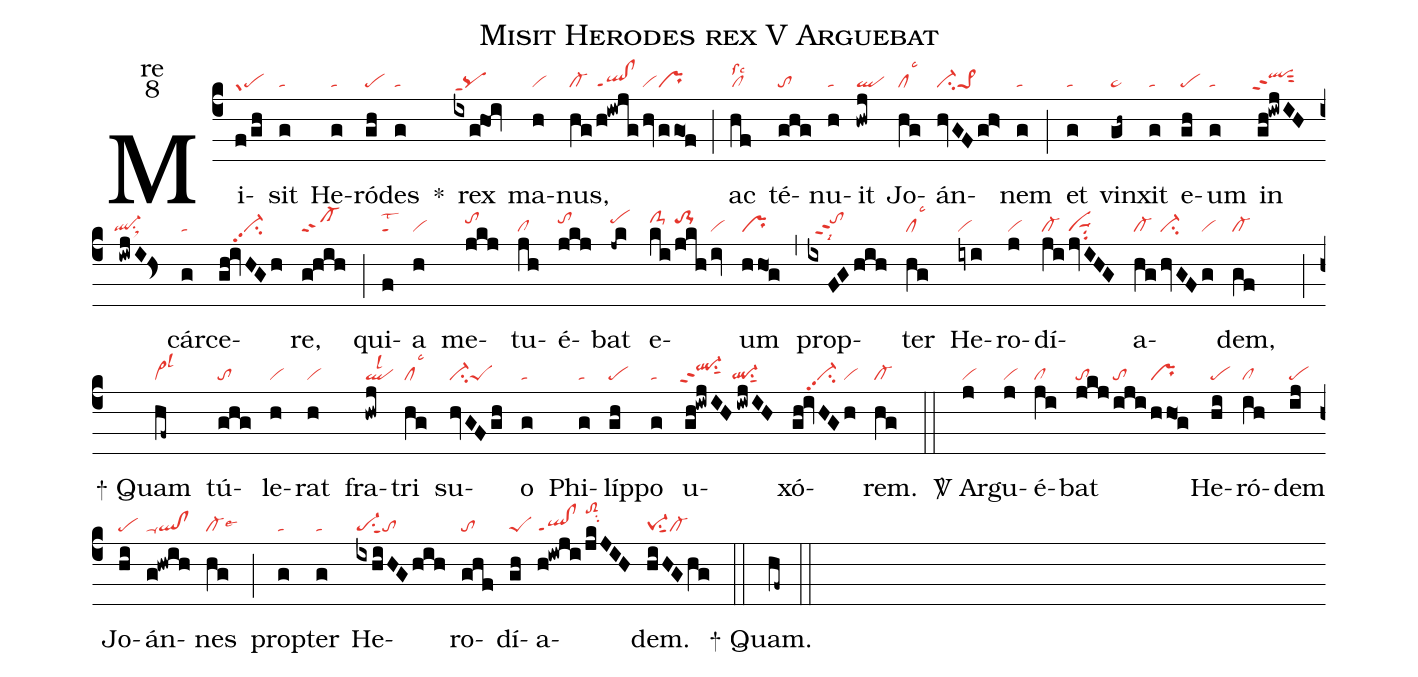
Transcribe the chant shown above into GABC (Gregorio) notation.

name:Misit Herodes rex V Arguebat;
office-part:re;
mode:8;
nabc-lines:1;
%%
(c4) Mi(f/gh|grpe)sit(g|ta) He(g|ta)ró(gh|pe)des(g|ta) <sp>*</sp>() rex(ixg@hoi|pqppt1) ma(h|vi)nus,(hg/|cl-|h!iwjg/|ql!clppt1|hv/|vi|ggo1f|pr) (;) ac(hf|cllssc2) té(ghg|to)nu(h|ta)it(hwj|ql) Jo(hg|cllsc3)án(hvGFgh>|ci-pe>1)nem(g|ta) (;)
et(g|ta) vin(gh~|pe~)xit(g|ta) e(gh|pe)um(g|ta) in(gh!iwjIH|`qlhippt2sut2|iwjI!Hs<|`ql-su1sux1) cár(g|ta)ce(gh!ivHGh|////vi-su2pp2)re,(g!hih|cl-ppt2) (;)
qui(f|talst2)a(h|vi) me(jkj|tohi)tu(jh|cl)é(jkj|tohi)bat(-jk|pehi) e(ki/|clS-hi|jkh/|to-1hi|iv|vi)um(hho1g|pr) (,)
prop(ixFGhih|//tohippt2lsi8)ter(hg|cllsc3) He(iyi|vi)ro(j|vi)dí(ji|cl-|jvIHG|visuu1su2)a(hg|cl-|hvGF|ci-|g|vi)dem,(gf|cl-) (;)

<sp>+</sp> Quam(hf~|vi>lsl3) tú(ghg|to)le(h|vi)rat(h|vi) fra(hwj|qllsl2)tri(hg|cllsc3) su(hvGFgh|ci-peS)o(g|ta) Phi(g|ta)líp(gh|pe)po(g|ta) u(gh!iwjIH|`ql-hippt2su1sut1|iwjIH|`ql-su1sut1)xó(gh!ivHG|////vi-su2pp2|h|vi)rem.(hg|cl-) (::)

<sp>V/</sp> Ar(j|vi)gu(j|vi)é(ji|cl)bat(jkj/|to|iji/|to|hho1g|pr) He(hi|pe)ró(ih|cl)dem(ij|pe) Jo(hi|pe)án(g!hwih|ta-ql!cl)nes(hg|cl-lse6) (;)
prop(g|ta)ter(g|ta) He(ixhiHGhih|pe-su1sut1to)ro(ghf|to)dí(gh|peS)a(h!iwji/|ql!clppt1|jkJIH|toS2hlsu2)dem.(hiHGhg|pe-1su1sut1cl-) (::)

<sp>+</sp> Quam.(hf~) (::)
